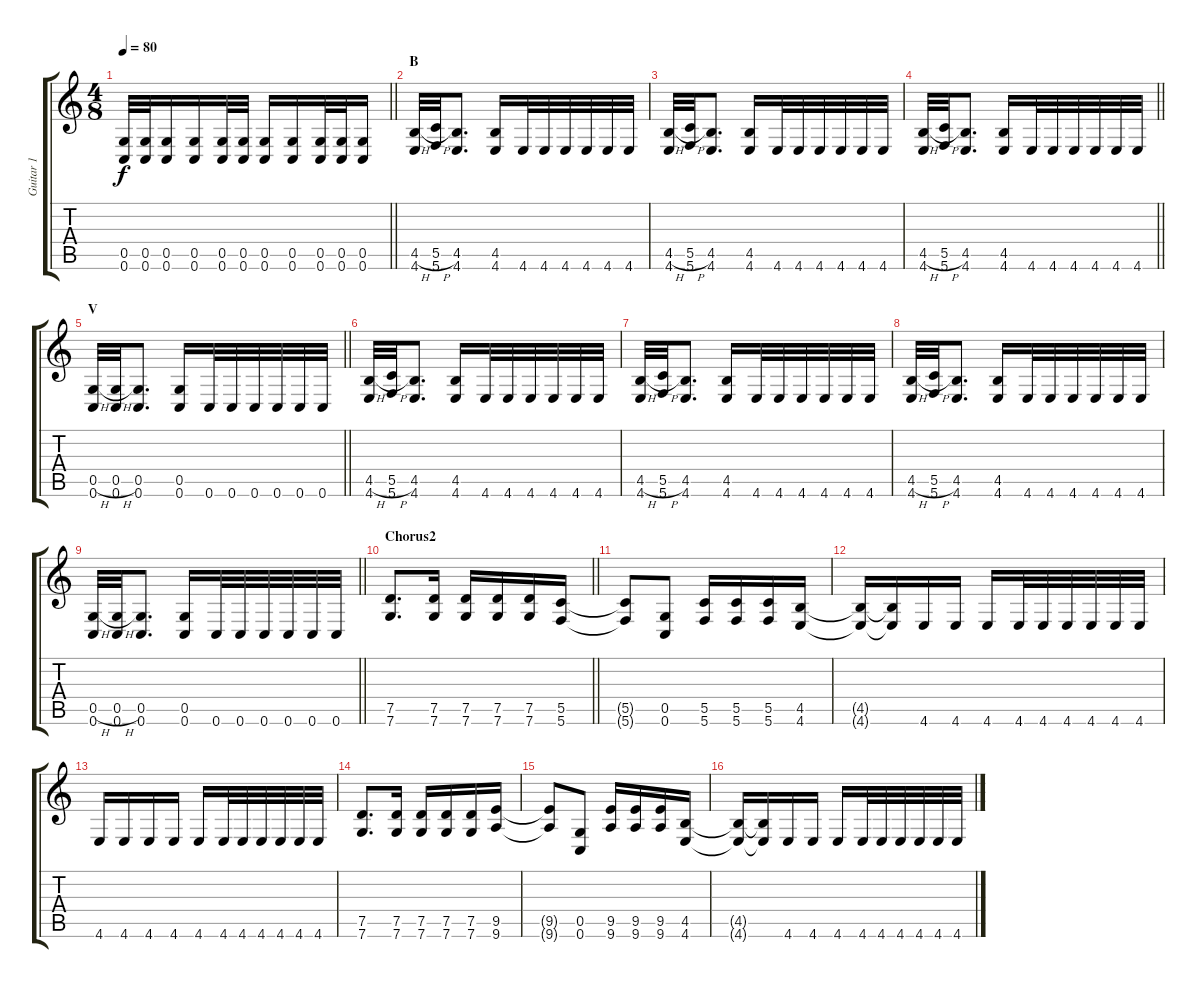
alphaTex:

\track ("Guitar 1" "Guitar 1") {instrument distortionguitar}
\staff {score tabs}
\tuning (D4 A3 F3 C3 G2 C2) {hide}
\ts (4 8)
\tempo 80
\clef g2
\barLineRight lightlight
\ks c
(0.5 0.6).32{dy f} (0.5 0.6).32 (0.5 0.6).16 (0.5 0.6).16 (0.5 0.6).32 (0.5 0.6).32 (0.5 0.6).16 (0.5 0.6).16 (0.5 0.6).32 (0.5 0.6).32 (0.5 0.6).16 |
\section ("" "B")
(4.5{h} 4.6).32 (5.5{h} 5.6).32 (4.5 4.6).8{d} (4.5 4.6).16 4.6.32 4.6.32 4.6.32 4.6.32 4.6.32 4.6.32 |
(4.5{h} 4.6).32 (5.5{h} 5.6).32 (4.5 4.6).8{d} (4.5 4.6).16 4.6.32 4.6.32 4.6.32 4.6.32 4.6.32 4.6.32 |
\barLineRight lightlight
(4.5{h} 4.6).32 (5.5{h} 5.6).32 (4.5 4.6).8{d} (4.5 4.6).16 4.6.32 4.6.32 4.6.32 4.6.32 4.6.32 4.6.32 |
\section ("" "V")
\barLineRight lightlight
(0.5{h} 0.6).32 (0.5{h} 0.6).32 (0.5 0.6).8{d} (0.5 0.6).16 0.6.32 0.6.32 0.6.32 0.6.32 0.6.32 0.6.32 |
(4.5{h} 4.6).32 (5.5{h} 5.6).32 (4.5 4.6).8{d} (4.5 4.6).16 4.6.32 4.6.32 4.6.32 4.6.32 4.6.32 4.6.32 |
(4.5{h} 4.6).32 (5.5{h} 5.6).32 (4.5 4.6).8{d} (4.5 4.6).16 4.6.32 4.6.32 4.6.32 4.6.32 4.6.32 4.6.32 |
(4.5{h} 4.6).32 (5.5{h} 5.6).32 (4.5 4.6).8{d} (4.5 4.6).16 4.6.32 4.6.32 4.6.32 4.6.32 4.6.32 4.6.32 |
\barLineRight lightlight
(0.5{h} 0.6).32 (0.5{h} 0.6).32 (0.5 0.6).8{d} (0.5 0.6).16 0.6.32 0.6.32 0.6.32 0.6.32 0.6.32 0.6.32 |
\section ("" "Chorus2")
\barLineRight lightlight
(7.5 7.6).8{d} (7.5 7.6).16 (7.5 7.6).16 (7.5 7.6).16 (7.5 7.6).16 (5.5 5.6).16 |
(5.5{t} 5.6{t}).8 (0.5 0.6).8 (5.5 5.6).16 (5.5 5.6).16 (5.5 5.6).16 (4.5 4.6).16 |
(4.5{t} 4.6{t}).16 (4.5{t} 4.6{t}).16 4.6.16 4.6.16 4.6.16 4.6.32 4.6.32 4.6.32 4.6.32 4.6.32 4.6.32 |
4.6.16 4.6.16 4.6.16 4.6.16 4.6.16 4.6.32 4.6.32 4.6.32 4.6.32 4.6.32 4.6.32 |
(7.5 7.6).8{d} (7.5 7.6).16 (7.5 7.6).16 (7.5 7.6).16 (7.5 7.6).16 (9.5 9.6).16 |
(9.5{t} 9.6{t}).8 (0.5 0.6).8 (9.5 9.6).16 (9.5 9.6).16 (9.5 9.6).16 (4.5 4.6).16 |
(4.5{t} 4.6{t}).16 (4.5{t} 4.6{t}).16 4.6.16 4.6.16 4.6.16 4.6.32 4.6.32 4.6.32 4.6.32 4.6.32 4.6.32
